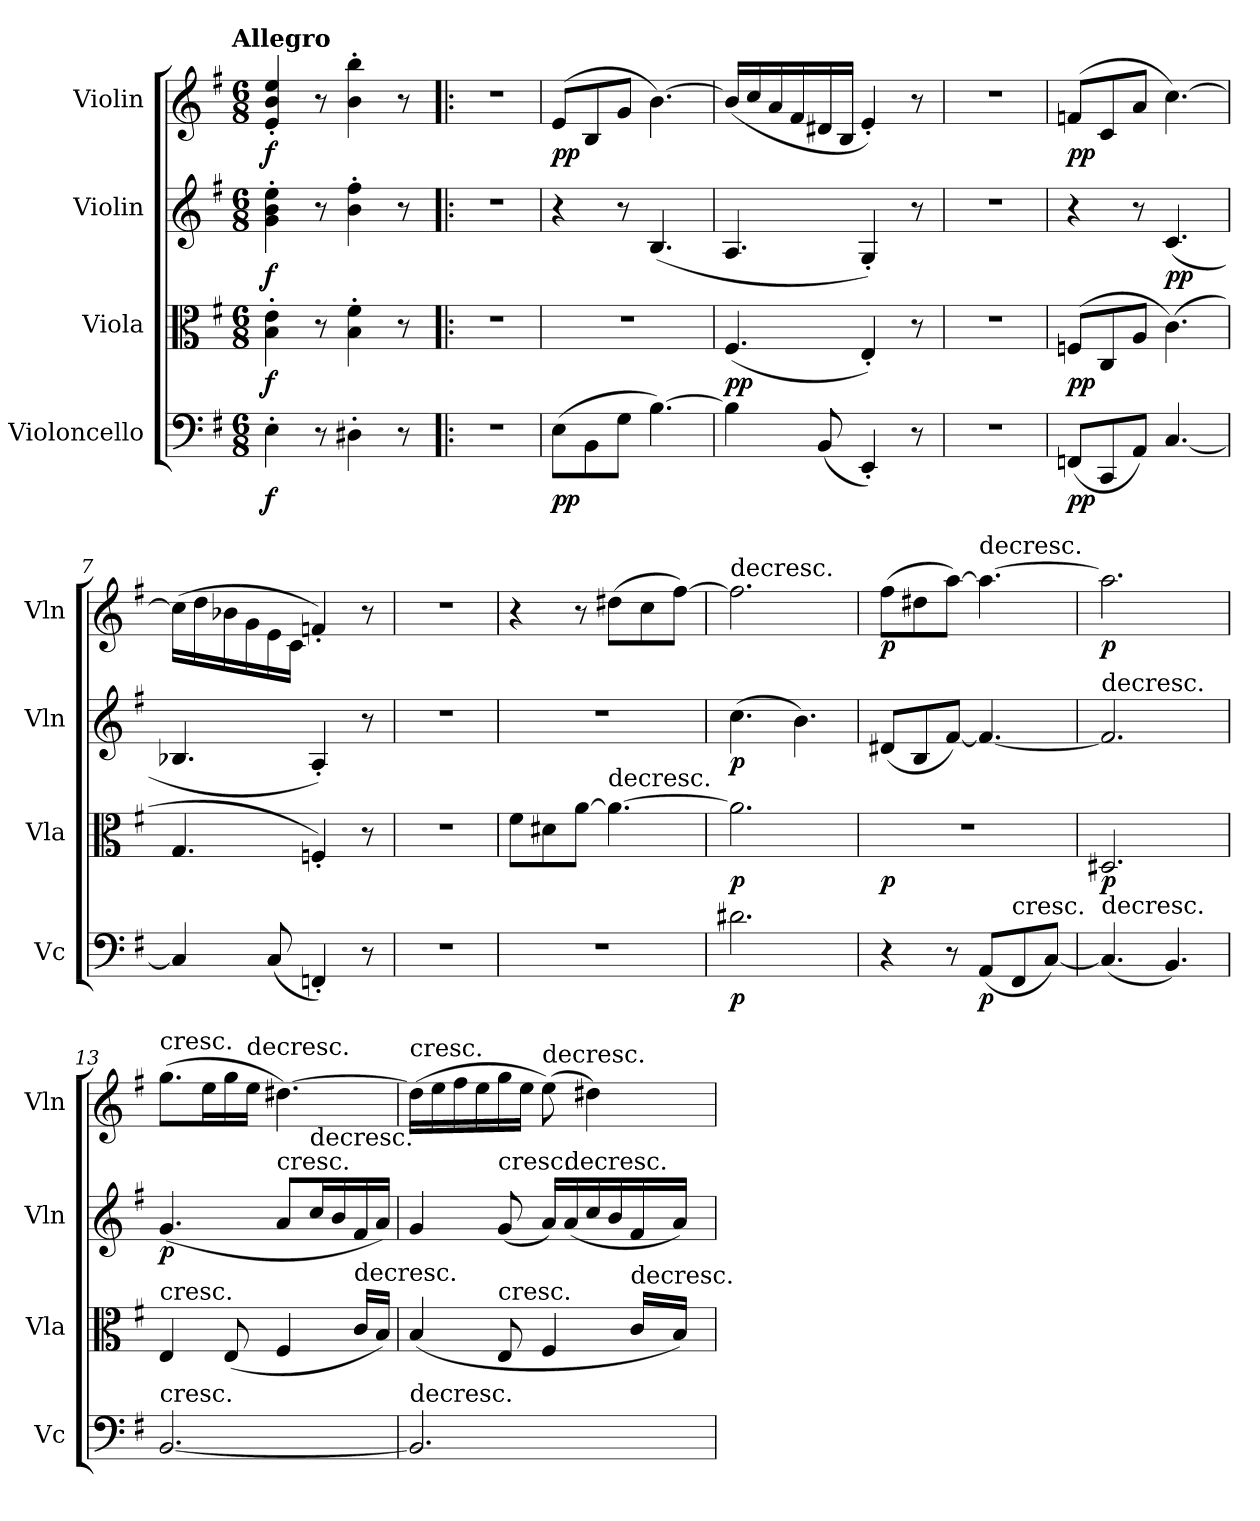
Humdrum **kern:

**kern	**dynam	**kern	**dynam	**kern	**dynam	**kern	**dynam
*part4	*part4	*part3	*part3	*part2	*part2	*part1	*part1
*staff4	*staff4	*staff3	*staff3	*staff2	*staff2	*staff1	*staff1
*I"Violoncello	*	*I"Viola	*	*I"Violin	*	*I"Violin	*
*I'Vc	*	*I'Vla	*	*I'Vln	*	*I'Vln	*
*clefF4	*	*clefC3	*	*clefG2	*	*clefG2	*
*k[f#]	*	*k[f#]	*	*k[f#]	*	*k[f#]	*
!!LO:TX:omd:t=Allegro
*M6/8	*	*M6/8	*	*M6/8	*	*M6/8	*
*MM120	*	*MM120	*	*MM120	*	*MM120	*
=1	=1	=1	=1	=1	=1	=1	=1
4E'\	f	4B'\ 4e'\	f	4g'\ 4b'\ 4ee'\	f	4e'/ 4b'/ 4ee'/	f
8r	.	8r	.	8r	.	8r	.
4D#X'\	.	4B'\ 4f#'\	.	4b'\ 4ff#'\	.	4b'\ 4bb'\	.
8r	.	8r	.	8r	.	8r	.
=2!|:	=2!|:	=2!|:	=2!|:	=2!|:	=2!|:	=2!|:	=2!|:
2.r	.	2.r	.	2.r	.	2.r	.
=3	=3	=3	=3	=3	=3	=3	=3
(8E\L	pp	2.r	.	4r	.	(8e/L	pp
8BB\	.	.	.	.	.	8B/	.
8G\J	.	.	.	8r	.	8g/J	.
[4.B\)	.	.	.	(4.B/	.	[4.b\)	.
=4	=4	=4	=4	=4	=4	=4	=4
4B\]	.	(4.F#/	pp	4.A/	.	(16b/LL]	.
.	.	.	.	.	.	16cc/	.
.	.	.	.	.	.	16a/	.
.	.	.	.	.	.	16f#/	.
(8BB/	.	.	.	.	.	16d#X/	.
.	.	.	.	.	.	16B/JJ	.
4EE'/)	.	4E'/)	.	4G'/)	.	4e'/)	.
8r	.	8r	.	8r	.	8r	.
=5	=5	=5	=5	=5	=5	=5	=5
2.r	.	2.r	.	2.r	.	2.r	.
=6	=6	=6	=6	=6	=6	=6	=6
(8FFn/L	pp	(8Fn/L	pp	4r	.	(8fn/L	pp
8CC/	.	8C/	.	.	.	8c/	.
8AA/J)	.	8A/J	.	8r	.	8a/J	.
[4.C/	.	(4.c\)	.	(4.c/	pp	[4.cc\)	.
=7	=7	=7	=7	=7	=7	=7	=7
4C/]	.	4.G/	.	4.B-X/	.	(16cc\LL]	.
.	.	.	.	.	.	16dd\	.
.	.	.	.	.	.	16b-X\	.
.	.	.	.	.	.	16g\	.
(8C/	.	.	.	.	.	16e\	.
.	.	.	.	.	.	16c\JJ	.
4FFn'/)	.	4Fn'/)	.	4A'/)	.	4fn'/)	.
8r	.	8r	.	8r	.	8r	.
=8	=8	=8	=8	=8	=8	=8	=8
2.r	.	2.r	.	2.r	.	2.r	.
=9	=9	=9	=9	=9	=9	=9	=9
2.r	.	8f#\L	.	2.r	.	4r	.
.	.	8d#X\	.	.	.	.	.
.	.	[8a\J	.	.	.	8r	.
!	!	!LO:TX:t=decresc.	!	!	!	!	!
.	.	4.a\_	.	.	.	(8dd#X\L	.
.	.	.	.	.	.	8cc\	.
.	.	.	.	.	.	[8ff#\J)	.
=10	=10	=10	=10	=10	=10	=10	=10
!	!	!	!	!	!	!LO:TX:t=decresc.	!
2.d#X\	p	2.a\]	p	(4.cc\	p	2.ff#\]	.
.	.	.	.	4.b\)	.	.	.
=11	=11	=11	=11	=11	=11	=11	=11
4r	.	2.r	p	(8d#X/L	.	(8ff#\L	p
.	.	.	.	8B/	.	8dd#X\	.
8r	.	.	.	[8f#/J)	.	[8aa\J)	.
!	!	!	!	!	!	!LO:TX:t=decresc.	!
(8AA/L	p	.	.	4.f#/_	.	4.aa\_	.
!LO:TX:t=cresc.	!	!	!	!	!	!	!
8FF#/	.	.	.	.	.	.	.
[8C/J)	.	.	.	.	.	.	.
=12	=12	=12	=12	=12	=12	=12	=12
!	!	!	!	!LO:TX:t=decresc.	!	!	!
!LO:TX:t=decresc.	!	!	!	!	!	!	!
(4.C/]	.	2.D#X/	p	2.f#/]	.	2.aa\]	p
4.BB/)	.	.	.	.	.	.	.
=13	=13	=13	=13	=13	=13	=13	=13
!	!	!	!	!	!	!LO:TX:t=cresc.	!
!	!	!LO:TX:t=cresc.	!	!	!	!	!
!LO:TX:t=cresc.	!	!	!	!	!	!	!
[2.BB/	.	4E/	.	(4.g/	p	(8.gg\L	.
.	.	.	.	.	.	16ee\L	.
.	.	(8E/	.	.	.	16gg\	.
!	!	!	!	!	!	!LO:TX:t=decresc.	!
.	.	.	.	.	.	16ee\JJ	.
!	!	!	!	!LO:TX:t=cresc.	!	!	!
.	.	4F#/	.	8a/L	.	[4.dd#X\)	.
!	!	!	!	!LO:TX:t=decresc.	!	!	!
.	.	.	.	16cc/L	.	.	.
.	.	.	.	16b/	.	.	.
!	!	!LO:TX:t=decresc.	!	!	!	!	!
.	.	16c\LL	.	16f#/	.	.	.
.	.	16B/JJ)	.	16a/JJ)	.	.	.
=14	=14	=14	=14	=14	=14	=14	=14
!	!	!	!	!	!	!LO:TX:t=cresc.	!
!LO:TX:t=decresc.	!	!	!	!	!	!	!
2.BB/]	.	(4B/	.	4g/	.	(16dd#\LL]	.
.	.	.	.	.	.	16ee\	.
.	.	.	.	.	.	16ff#\	.
.	.	.	.	.	.	16ee\	.
!	!	!	!	!LO:TX:t=cresc.	!	!	!
!	!	!LO:TX:t=cresc.	!	!	!	!	!
.	.	8E/	.	(8g/	.	16gg\	.
.	.	.	.	.	.	16ee\JJ	.
!	!	!	!	!	!	!LO:TX:t=decresc.	!
.	.	4F#/	.	16a/LL)	.	(8ee\)	.
!	!	!	!	!LO:TX:t=decresc.	!	!	!
.	.	.	.	(16a/	.	.	.
.	.	.	.	16cc/	.	4dd#X\)	.
.	.	.	.	16b/	.	.	.
!	!	!LO:TX:t=decresc.	!	!	!	!	!
.	.	16c\LL	.	16f#/	.	.	.
.	.	16B/JJ)	.	16a/JJ)	.	.	.
=	=	=	=	=	=	=	=
*-	*-	*-	*-	*-	*-	*-	*-
